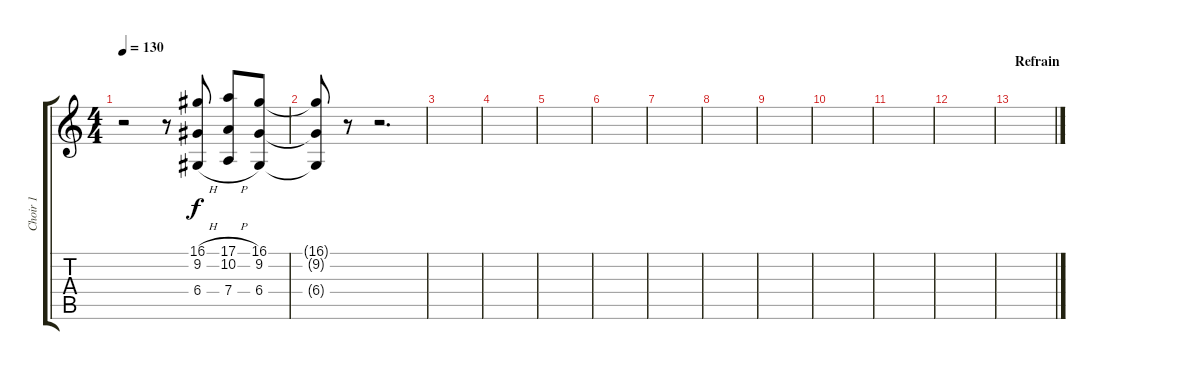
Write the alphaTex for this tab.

\track ("Choir 1" "Choir 1") {instrument pad4choir}
\staff {score tabs}
\tuning (E4 B3 G3 D3 A2 E2) {hide}
\ts (4 4)
\tempo 130
\clef g2
\ks c
r.2{dy f} r.8 (16.1{h} 9.2{h} 6.4{h}).8 (17.1{h} 10.2{h} 7.4{h}).8 (16.1 9.2 6.4).8 |
(16.1{t} 9.2{t} 6.4{t}).8 r.8 r.2{d} |
|
|
|
|
|
|
|
|
|
|
\section ("" "Refrain")
